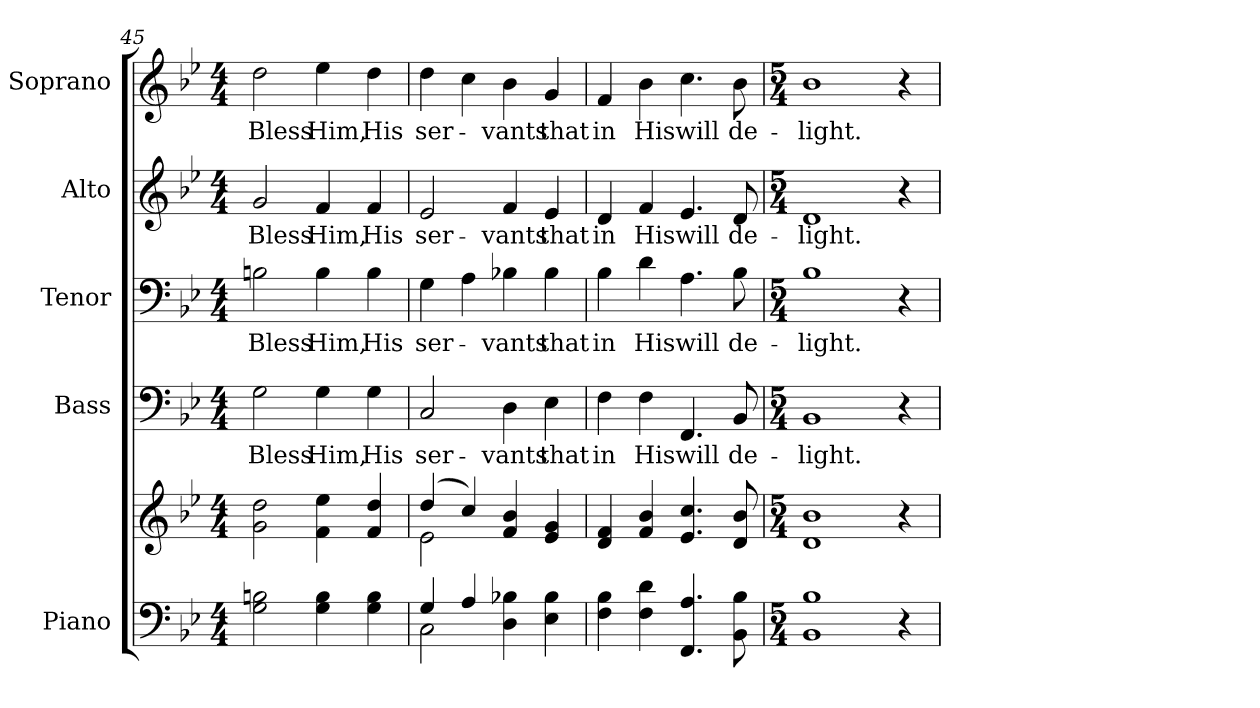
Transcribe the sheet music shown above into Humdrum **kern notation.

**kern	**kern	**kern	**text	**kern	**text	**kern	**text	**kern	**text
*part5	*part5	*part4	*part4	*part3	*part3	*part2	*part2	*part1	*part1
*staff6	*staff5	*staff4	*staff4	*staff3	*staff3	*staff2	*staff2	*staff1	*staff1
*I"Piano	*	*I"Bass	*	*I"Tenor	*	*I"Alto	*	*I"Soprano	*
*I'Pno.	*	*I'B.	*	*I'T.	*	*I'A.	*	*I'S.	*
!!LO:PB:g=z
*clefF4	*clefG2	*clefF4	*	*clefF4	*	*clefG2	*	*clefG2	*
*k[b-e-]	*k[b-e-]	*k[b-e-]	*	*k[b-e-]	*	*k[b-e-]	*	*k[b-e-]	*
*B-:	*B-:	*B-:	*	*B-:	*	*B-:	*	*B-:	*
*M4/4	*M4/4	*M4/4	*	*M4/4	*	*M4/4	*	*M4/4	*
=45	=45	=45	=45	=45	=45	=45	=45	=45	=45
!	!	!	!LO:LY:b:color=#000000	!	!	!	!	!	!
!	!	!	!	!	!LO:LY:b:color=#000000	!	!	!	!
!	!	!	!	!	!	!	!LO:LY:b:color=#000000	!	!
!	!	!	!	!	!	!	!	!	!LO:LY:b:color=#000000
2Gi\ 2Bni	2gi\ 2ddi	2Gi\	Bless	2Bni\	Bless	2gi/	Bless	2ddi\	Bless
!	!	!	!LO:LY:b:color=#000000	!	!	!	!	!	!
!	!	!	!	!	!LO:LY:b:color=#000000	!	!	!	!
!	!	!	!	!	!	!	!LO:LY:b:color=#000000	!	!
!	!	!	!	!	!	!	!	!	!LO:LY:b:color=#000000
4Gi\ 4Bi	4fi\ 4ee-i	4Gi\	Him,	4Bi\	Him,	4fi/	Him,	4ee-i\	Him,
!	!	!	!LO:LY:b:color=#000000	!	!	!	!	!	!
!	!	!	!	!	!LO:LY:b:color=#000000	!	!	!	!
!	!	!	!	!	!	!	!LO:LY:b:color=#000000	!	!
!	!	!	!	!	!	!	!	!	!LO:LY:b:color=#000000
4Gi\ 4Bi	4fi/ 4ddi	4Gi\	His	4Bi\	His	4fi/	His	4ddi\	His
=46	=46	=46	=46	=46	=46	=46	=46	=46	=46
*^	*^	*	*	*	*	*	*	*	*
!	!	!	!	!	!LO:LY:b:color=#000000	!	!	!	!	!	!
!	!	!	!	!	!	!	!LO:LY:b:color=#000000	!	!	!	!
!	!	!	!	!	!	!	!	!	!LO:LY:b:color=#000000	!	!
!	!	!	!	!	!	!	!	!	!	!	!LO:LY:b:color=#000000
4Gi/	2Ci\	(4ddi/	2e-i\	2Ci/	ser-	4Gi\	ser-	2e-i/	ser-	4ddi\	ser-
4Ai/	.	4cci/)	.	.	.	4Ai\	.	.	.	4cci\	.
!	!	!	!	!	!LO:LY:b:color=#000000	!	!	!	!	!	!
!	!	!	!	!	!	!	!LO:LY:b:color=#000000	!	!	!	!
!	!	!	!	!	!	!	!	!	!LO:LY:b:color=#000000	!	!
!	!	!	!	!	!	!	!	!	!	!	!LO:LY:b:color=#000000
4Di\ 4B-Xi	2ryy	4fi/ 4b-i	2ryy	4Di\	-vants	4B-Xi\	-vants	4fi/	-vants	4b-i\	-vants
!	!	!	!	!	!LO:LY:b:color=#000000	!	!	!	!	!	!
!	!	!	!	!	!	!	!LO:LY:b:color=#000000	!	!	!	!
!	!	!	!	!	!	!	!	!	!LO:LY:b:color=#000000	!	!
!	!	!	!	!	!	!	!	!	!	!	!LO:LY:b:color=#000000
4E-i\ 4B-i	.	4e-i/ 4gi	.	4E-i\	that	4B-i\	that	4e-i/	that	4gi/	that
*v	*v	*	*	*	*	*	*	*	*	*	*
*	*v	*v	*	*	*	*	*	*	*	*
=47	=47	=47	=47	=47	=47	=47	=47	=47	=47
!	!	!	!LO:LY:b:color=#000000	!	!	!	!	!	!
!	!	!	!	!	!LO:LY:b:color=#000000	!	!	!	!
!	!	!	!	!	!	!	!LO:LY:b:color=#000000	!	!
!	!	!	!	!	!	!	!	!	!LO:LY:b:color=#000000
4Fi\ 4B-i	4di/ 4fi	4Fi\	in	4B-i\	in	4di/	in	4fi/	in
!	!	!	!LO:LY:b:color=#000000	!	!	!	!	!	!
!	!	!	!	!	!LO:LY:b:color=#000000	!	!	!	!
!	!	!	!	!	!	!	!LO:LY:b:color=#000000	!	!
!	!	!	!	!	!	!	!	!	!LO:LY:b:color=#000000
4Fi\ 4di	4fi/ 4b-i	4Fi\	His	4di\	His	4fi/	His	4b-i\	His
!	!	!	!LO:LY:b:color=#000000	!	!	!	!	!	!
!	!	!	!	!	!LO:LY:b:color=#000000	!	!	!	!
!	!	!	!	!	!	!	!LO:LY:b:color=#000000	!	!
!	!	!	!	!	!	!	!	!	!LO:LY:b:color=#000000
4.FFi/ 4.Ai	4.e-i/ 4.cci	4.FFi/	will	4.Ai\	will	4.e-i/	will	4.cci\	will
!	!	!	!LO:LY:b:color=#000000	!	!	!	!	!	!
!	!	!	!	!	!LO:LY:b:color=#000000	!	!	!	!
!	!	!	!	!	!	!	!LO:LY:b:color=#000000	!	!
!	!	!	!	!	!	!	!	!	!LO:LY:b:color=#000000
8BB-i\ 8B-i	8di/ 8b-i	8BB-i/	de-	8B-i\	de-	8di/	de-	8b-i\	de-
=48	=48	=48	=48	=48	=48	=48	=48	=48	=48
*M5/4	*M5/4	*M5/4	*	*M5/4	*	*M5/4	*	*M5/4	*
!	!	!	!LO:LY:b:color=#000000	!	!	!	!	!	!
!	!	!	!	!	!LO:LY:b:color=#000000	!	!	!	!
!	!	!	!	!	!	!	!LO:LY:b:color=#000000	!	!
!	!	!	!	!	!	!	!	!	!LO:LY:b:color=#000000
1BB-i 1B-i	1di 1b-i	1BB-i	-light.	1B-i	-light.	1di	-light.	1b-i	-light.
4r	4r	4r	.	4r	.	4r	.	4r	.
=	=	=	=	=	=	=	=	=	=
*-	*-	*-	*-	*-	*-	*-	*-	*-	*-
